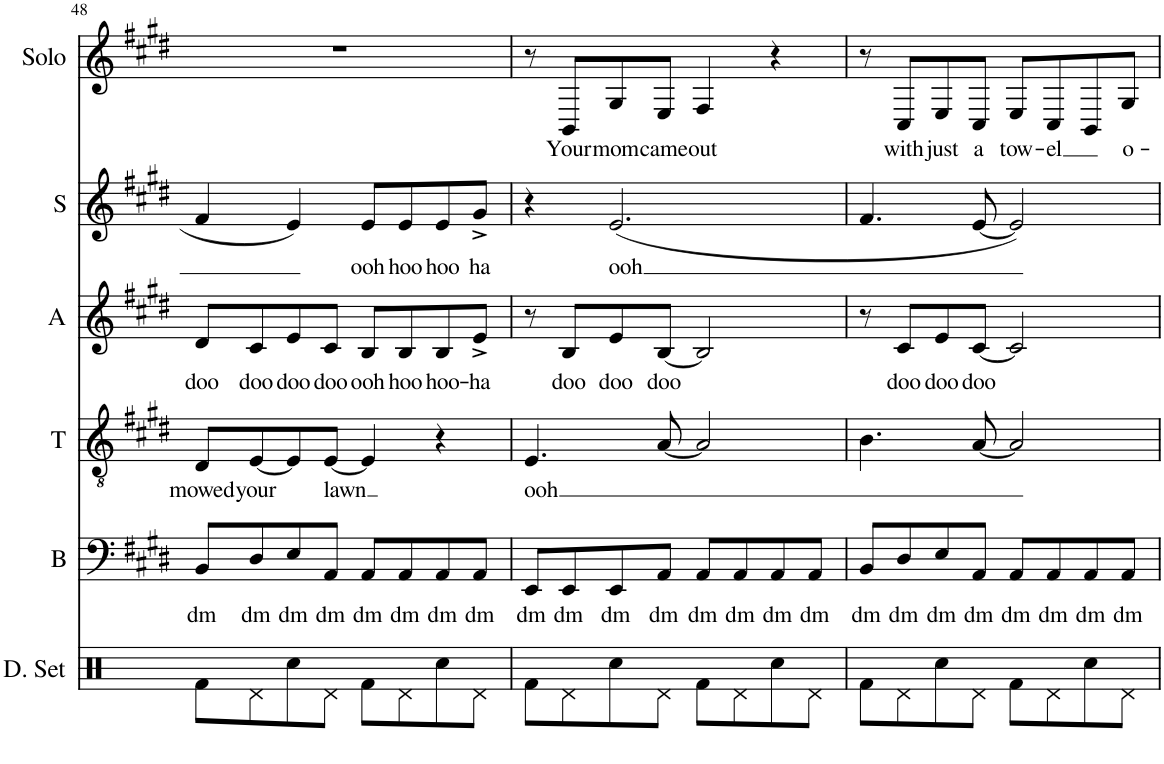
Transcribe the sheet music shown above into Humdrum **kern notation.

**kern	**kern	**text	**kern	**text	**kern	**text	**kern	**text	**kern	**text
*part6	*part5	*part5	*part4	*part4	*part3	*part3	*part2	*part2	*part1	*part1
*staff6	*staff5	*staff5	*staff4	*staff4	*staff3	*staff3	*staff2	*staff2	*staff1	*staff1
*I"Drumset	*I"Bass	*	*I"Tenor	*	*I"Alto	*	*I"Soprano	*	*I"Solo	*
*I'D. Set	*I'B	*	*I'T	*	*I'A	*	*I'S	*	*I'Solo	*
!!LO:PB:g=z
*clefX	*clefF4	*	*clefGv2	*	*clefG2	*	*clefG2	*	*clefG2	*
*k[]	*k[f#c#g#d#]	*	*k[f#c#g#d#]	*	*k[f#c#g#d#]	*	*k[f#c#g#d#]	*	*k[f#c#g#d#]	*
*M4/4	*M4/4	*	*M4/4	*	*M4/4	*	*M4/4	*	*M4/4	*
=48	=48	=48	=48	=48	=48	=48	=48	=48	=48	=48
!	!	!LO:LY:b	!	!LO:LY:b	!	!LO:LY:b	!	!	!	!
8Rf\L	8BB/L	dm	8D#/L	mowed	8d#/L	doo	4f#/	.	1r	.
!	!	!LO:LY:b	!	!LO:LY:b	!	!LO:LY:b	!	!	!	!
8Rd\	8D#/	dm	[8E/	your	8c#/	doo	.	.	.	.
!	!	!LO:LY:b	!	!	!	!LO:LY:b	!	!	!	!
8Rcc\	8E/	dm	8E/]	.	8e/	doo	4e/	.	.	.
!	!	!LO:LY:b	!	!LO:LY:b	!	!LO:LY:b	!	!	!	!
8Rd\J	8AA/J	dm	[8E/J	lawn	8c#/J	doo	.	.	.	.
!	!	!LO:LY:b	!	!	!	!LO:LY:b	!	!LO:LY:b	!	!
8Rf\L	8AA/L	dm	4E/]	.	8B/L	ooh-	8e/L	-ooh	.	.
!	!	!LO:LY:b	!	!	!	!LO:LY:b	!	!LO:LY:b	!	!
8Rd\	8AA/	dm	.	.	8B/	-hoo-	8e/	hoo-	.	.
!	!	!LO:LY:b	!	!	!	!LO:LY:b	!	!LO:LY:b	!	!
8Rcc\	8AA/	dm	4r	.	8B/	-hoo-	8e/	-hoo	.	.
!	!	!LO:LY:b	!	!	!	!LO:LY:b	!	!LO:LY:b	!	!
8Rd\J	8AA/J	dm	.	.	8e^/J	ha	8g#^/J	ha	.	.
=49	=49	=49	=49	=49	=49	=49	=49	=49	=49	=49
!	!	!LO:LY:b	!	!LO:LY:b	!	!	!	!	!	!
8Rf\L	8EE/L	dm	4.E/	ooh	8r	.	4r	.	8r	.
!	!	!LO:LY:b	!	!	!	!LO:LY:b	!	!	!	!LO:LY:b
8Rd\	8EE/	dm	.	.	8B/L	doo	.	.	8BB/L	Your
!	!	!LO:LY:b	!	!	!	!LO:LY:b	!	!LO:LY:b	!	!LO:LY:b
8Rcc\	8EE/	dm	.	.	8e/	doo	(2.e/	ooh	8G#/	mom
!	!	!LO:LY:b	!	!	!	!LO:LY:b	!	!	!	!LO:LY:b
8Rd\J	8AA/J	dm	[8A/	.	[8B/J	doo	.	.	8E/J	came
!	!	!LO:LY:b	!	!	!	!	!	!	!	!LO:LY:b
8Rf\L	8AA/L	dm	2A/]	.	2B/]	.	.	.	4F#/	out
!	!	!LO:LY:b	!	!	!	!	!	!	!	!
8Rd\	8AA/	dm	.	.	.	.	.	.	.	.
!	!	!LO:LY:b	!	!	!	!	!	!	!	!
8Rcc\	8AA/	dm	.	.	.	.	.	.	4r	.
!	!	!LO:LY:b	!	!	!	!	!	!	!	!
8Rd\J	8AA/J	dm	.	.	.	.	.	.	.	.
=50	=50	=50	=50	=50	=50	=50	=50	=50	=50	=50
!	!	!LO:LY:b	!	!	!	!	!	!	!	!
8Rf\L	8BB/L	dm	4.B\	.	8r	.	4.f#/	.	8r	.
!	!	!LO:LY:b	!	!	!	!LO:LY:b	!	!	!	!LO:LY:b
8Rd\	8D#/	dm	.	.	8c#/L	doo	.	.	8C#/L	with
!	!	!LO:LY:b	!	!	!	!LO:LY:b	!	!	!	!LO:LY:b
8Rcc\	8E/	dm	.	.	8e/	doo	.	.	8E/	just
!	!	!LO:LY:b	!	!	!	!LO:LY:b	!	!	!	!LO:LY:b
8Rd\J	8AA/J	dm	[8A/	.	[8c#/J	doo	[8e/	.	8C#/J	a
!	!	!LO:LY:b	!	!	!	!	!	!	!	!LO:LY:b
8Rf\L	8AA/L	dm	2A/]	.	2c#/]	.	2e/])	.	8E/L	tow-
!	!	!LO:LY:b	!	!	!	!	!	!	!	!LO:LY:b
8Rd\	8AA/	dm	.	.	.	.	.	.	8C#/	-el
!	!	!LO:LY:b	!	!	!	!	!	!	!	!
8Rcc\	8AA/	dm	.	.	.	.	.	.	8BB/	.
!	!	!LO:LY:b	!	!	!	!	!	!	!	!LO:LY:b
8Rd\J	8AA/J	dm	.	.	.	.	.	.	8G#/J	o-
=	=	=	=	=	=	=	=	=	=	=
*-	*-	*-	*-	*-	*-	*-	*-	*-	*-	*-
